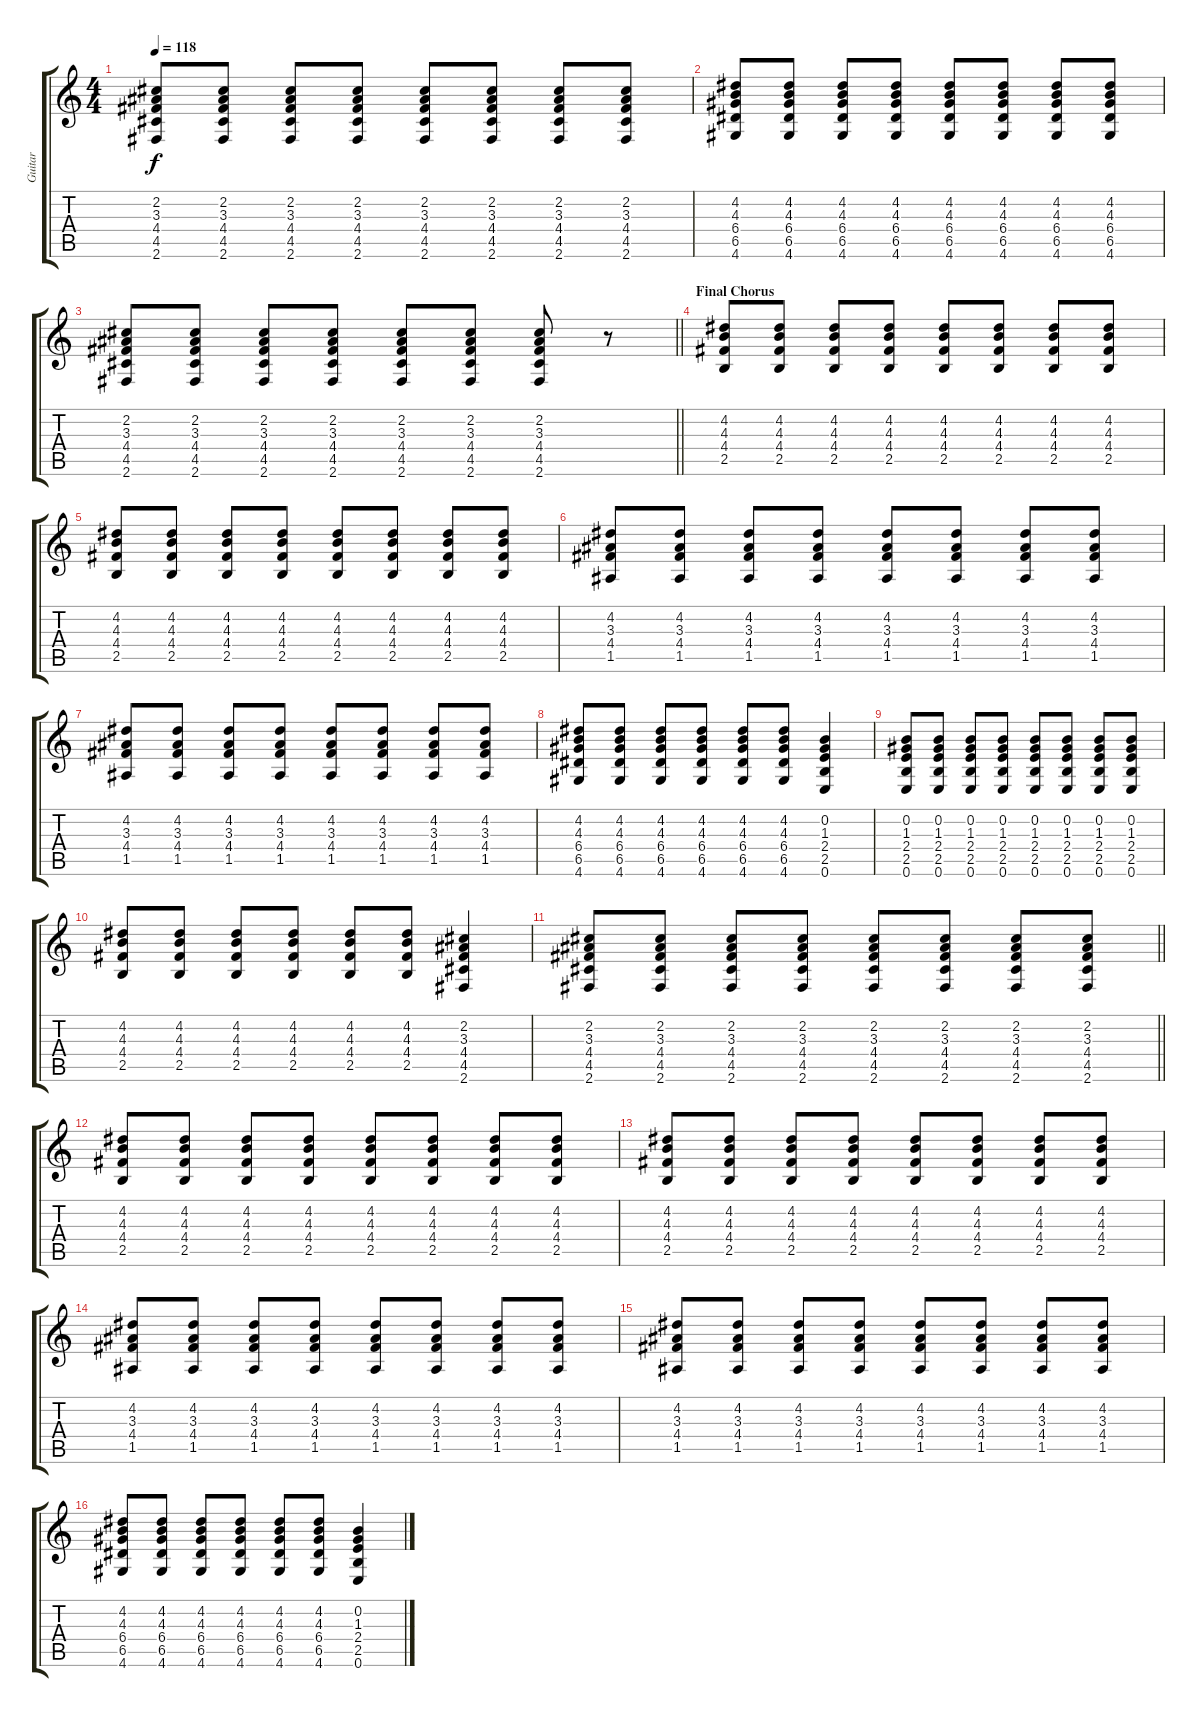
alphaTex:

\track ("Guitar" "Guitar") {instrument acousticguitarsteel}
\staff {score tabs}
\tuning (E4 B3 G3 D3 A2 E2) {hide}
\ts (4 4)
\tempo 118
\clef g2
\ks c
(2.2 3.3 4.4 4.5 2.6).8{dy f} (2.2 3.3 4.4 4.5 2.6).8 (2.2 3.3 4.4 4.5 2.6).8 (2.2 3.3 4.4 4.5 2.6).8 (2.2 3.3 4.4 4.5 2.6).8 (2.2 3.3 4.4 4.5 2.6).8 (2.2 3.3 4.4 4.5 2.6).8 (2.2 3.3 4.4 4.5 2.6).8 |
(4.2 4.3 6.4 6.5 4.6).8 (4.2 4.3 6.4 6.5 4.6).8 (4.2 4.3 6.4 6.5 4.6).8 (4.2 4.3 6.4 6.5 4.6).8 (4.2 4.3 6.4 6.5 4.6).8 (4.2 4.3 6.4 6.5 4.6).8 (4.2 4.3 6.4 6.5 4.6).8 (4.2 4.3 6.4 6.5 4.6).8 |
\barLineRight lightlight
(2.2 3.3 4.4 4.5 2.6).8 (2.2 3.3 4.4 4.5 2.6).8 (2.2 3.3 4.4 4.5 2.6).8 (2.2 3.3 4.4 4.5 2.6).8 (2.2 3.3 4.4 4.5 2.6).8 (2.2 3.3 4.4 4.5 2.6).8 (2.2 3.3 4.4 4.5 2.6).8 r.8 |
\section ("" "Final Chorus")
(4.2 4.3 4.4 2.5).8 (4.2 4.3 4.4 2.5).8 (4.2 4.3 4.4 2.5).8 (4.2 4.3 4.4 2.5).8 (4.2 4.3 4.4 2.5).8 (4.2 4.3 4.4 2.5).8 (4.2 4.3 4.4 2.5).8 (4.2 4.3 4.4 2.5).8 |
(4.2 4.3 4.4 2.5).8 (4.2 4.3 4.4 2.5).8 (4.2 4.3 4.4 2.5).8 (4.2 4.3 4.4 2.5).8 (4.2 4.3 4.4 2.5).8 (4.2 4.3 4.4 2.5).8 (4.2 4.3 4.4 2.5).8 (4.2 4.3 4.4 2.5).8 |
(4.2 3.3 4.4 1.5).8 (4.2 3.3 4.4 1.5).8 (4.2 3.3 4.4 1.5).8 (4.2 3.3 4.4 1.5).8 (4.2 3.3 4.4 1.5).8 (4.2 3.3 4.4 1.5).8 (4.2 3.3 4.4 1.5).8 (4.2 3.3 4.4 1.5).8 |
(4.2 3.3 4.4 1.5).8 (4.2 3.3 4.4 1.5).8 (4.2 3.3 4.4 1.5).8 (4.2 3.3 4.4 1.5).8 (4.2 3.3 4.4 1.5).8 (4.2 3.3 4.4 1.5).8 (4.2 3.3 4.4 1.5).8 (4.2 3.3 4.4 1.5).8 |
(4.2 4.3 6.4 6.5 4.6).8 (4.2 4.3 6.4 6.5 4.6).8 (4.2 4.3 6.4 6.5 4.6).8 (4.2 4.3 6.4 6.5 4.6).8 (4.2 4.3 6.4 6.5 4.6).8 (4.2 4.3 6.4 6.5 4.6).8 (0.2 1.3 2.4 2.5 0.6).4 |
(0.2 1.3 2.4 2.5 0.6).8 (0.2 1.3 2.4 2.5 0.6).8 (0.2 1.3 2.4 2.5 0.6).8 (0.2 1.3 2.4 2.5 0.6).8 (0.2 1.3 2.4 2.5 0.6).8 (0.2 1.3 2.4 2.5 0.6).8 (0.2 1.3 2.4 2.5 0.6).8 (0.2 1.3 2.4 2.5 0.6).8 |
(4.2 4.3 4.4 2.5).8 (4.2 4.3 4.4 2.5).8 (4.2 4.3 4.4 2.5).8 (4.2 4.3 4.4 2.5).8 (4.2 4.3 4.4 2.5).8 (4.2 4.3 4.4 2.5).8 (2.2 3.3 4.4 4.5 2.6).4 |
\barLineRight lightlight
(2.2 3.3 4.4 4.5 2.6).8 (2.2 3.3 4.4 4.5 2.6).8 (2.2 3.3 4.4 4.5 2.6).8 (2.2 3.3 4.4 4.5 2.6).8 (2.2 3.3 4.4 4.5 2.6).8 (2.2 3.3 4.4 4.5 2.6).8 (2.2 3.3 4.4 4.5 2.6).8 (2.2 3.3 4.4 4.5 2.6).8 |
(4.2 4.3 4.4 2.5).8 (4.2 4.3 4.4 2.5).8 (4.2 4.3 4.4 2.5).8 (4.2 4.3 4.4 2.5).8 (4.2 4.3 4.4 2.5).8 (4.2 4.3 4.4 2.5).8 (4.2 4.3 4.4 2.5).8 (4.2 4.3 4.4 2.5).8 |
(4.2 4.3 4.4 2.5).8 (4.2 4.3 4.4 2.5).8 (4.2 4.3 4.4 2.5).8 (4.2 4.3 4.4 2.5).8 (4.2 4.3 4.4 2.5).8 (4.2 4.3 4.4 2.5).8 (4.2 4.3 4.4 2.5).8 (4.2 4.3 4.4 2.5).8 |
(4.2 3.3 4.4 1.5).8 (4.2 3.3 4.4 1.5).8 (4.2 3.3 4.4 1.5).8 (4.2 3.3 4.4 1.5).8 (4.2 3.3 4.4 1.5).8 (4.2 3.3 4.4 1.5).8 (4.2 3.3 4.4 1.5).8 (4.2 3.3 4.4 1.5).8 |
(4.2 3.3 4.4 1.5).8 (4.2 3.3 4.4 1.5).8 (4.2 3.3 4.4 1.5).8 (4.2 3.3 4.4 1.5).8 (4.2 3.3 4.4 1.5).8 (4.2 3.3 4.4 1.5).8 (4.2 3.3 4.4 1.5).8 (4.2 3.3 4.4 1.5).8 |
(4.2 4.3 6.4 6.5 4.6).8 (4.2 4.3 6.4 6.5 4.6).8 (4.2 4.3 6.4 6.5 4.6).8 (4.2 4.3 6.4 6.5 4.6).8 (4.2 4.3 6.4 6.5 4.6).8 (4.2 4.3 6.4 6.5 4.6).8 (0.2 1.3 2.4 2.5 0.6).4
